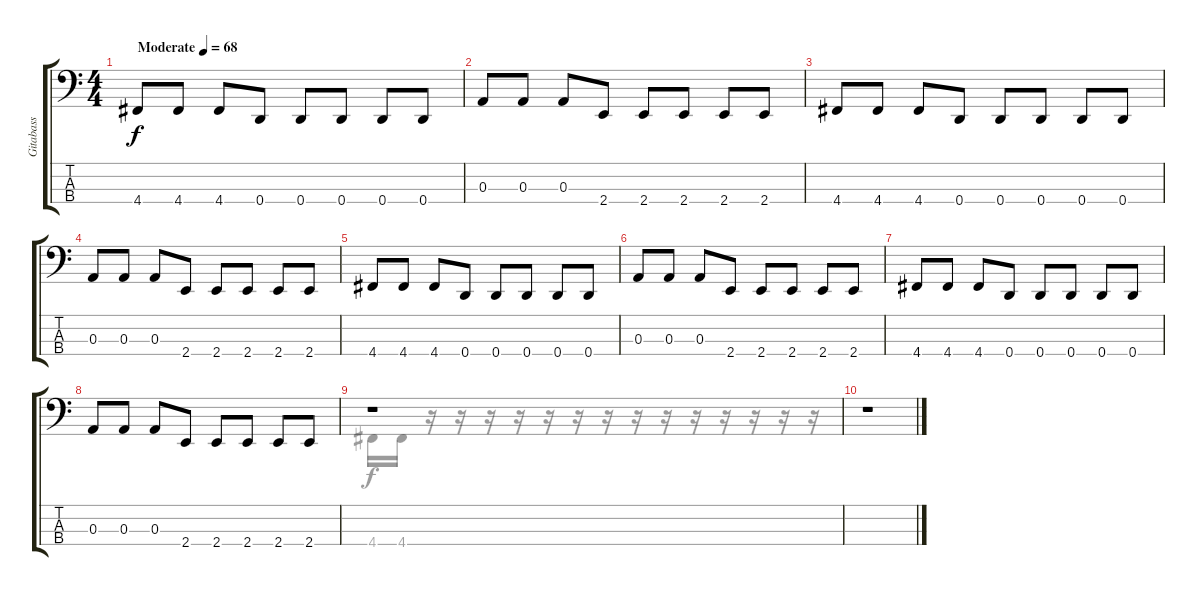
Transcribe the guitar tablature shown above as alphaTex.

\track ("Gitabass" "Gitabass") {instrument electricbassfinger}
\staff {score tabs}
\tuning (G2 D2 A1 D1) {hide}
\voice
\ts (4 4)
\tempo (68 "Moderate")
\clef f4
\ks c
4.4.8{txt "" dy f instrument electricbassfinger} 4.4.8 4.4.8 0.4.8 0.4.8 0.4.8 0.4.8 0.4.8 |
0.3.8 0.3.8 0.3.8 2.4.8 2.4.8 2.4.8 2.4.8 2.4.8 |
4.4.8 4.4.8 4.4.8 0.4.8 0.4.8 0.4.8 0.4.8 0.4.8 |
0.3.8 0.3.8 0.3.8 2.4.8 2.4.8 2.4.8 2.4.8 2.4.8 |
4.4.8 4.4.8 4.4.8 0.4.8 0.4.8 0.4.8 0.4.8 0.4.8 |
0.3.8 0.3.8 0.3.8 2.4.8 2.4.8 2.4.8 2.4.8 2.4.8 |
4.4.8 4.4.8 4.4.8 0.4.8 0.4.8 0.4.8 0.4.8 0.4.8 |
0.3.8 0.3.8 0.3.8 2.4.8 2.4.8 2.4.8 2.4.8 2.4.8 |
r.1 |
r.1
\voice
\clef f4
\ottava regular
\simile none
\ks c
|
|
|
|
|
|
|
|
4.4.16 4.4.16 r.16 r.16 r.16 r.16 r.16 r.16 r.16 r.16 r.16 r.16 r.16 r.16 r.16 r.16 |
